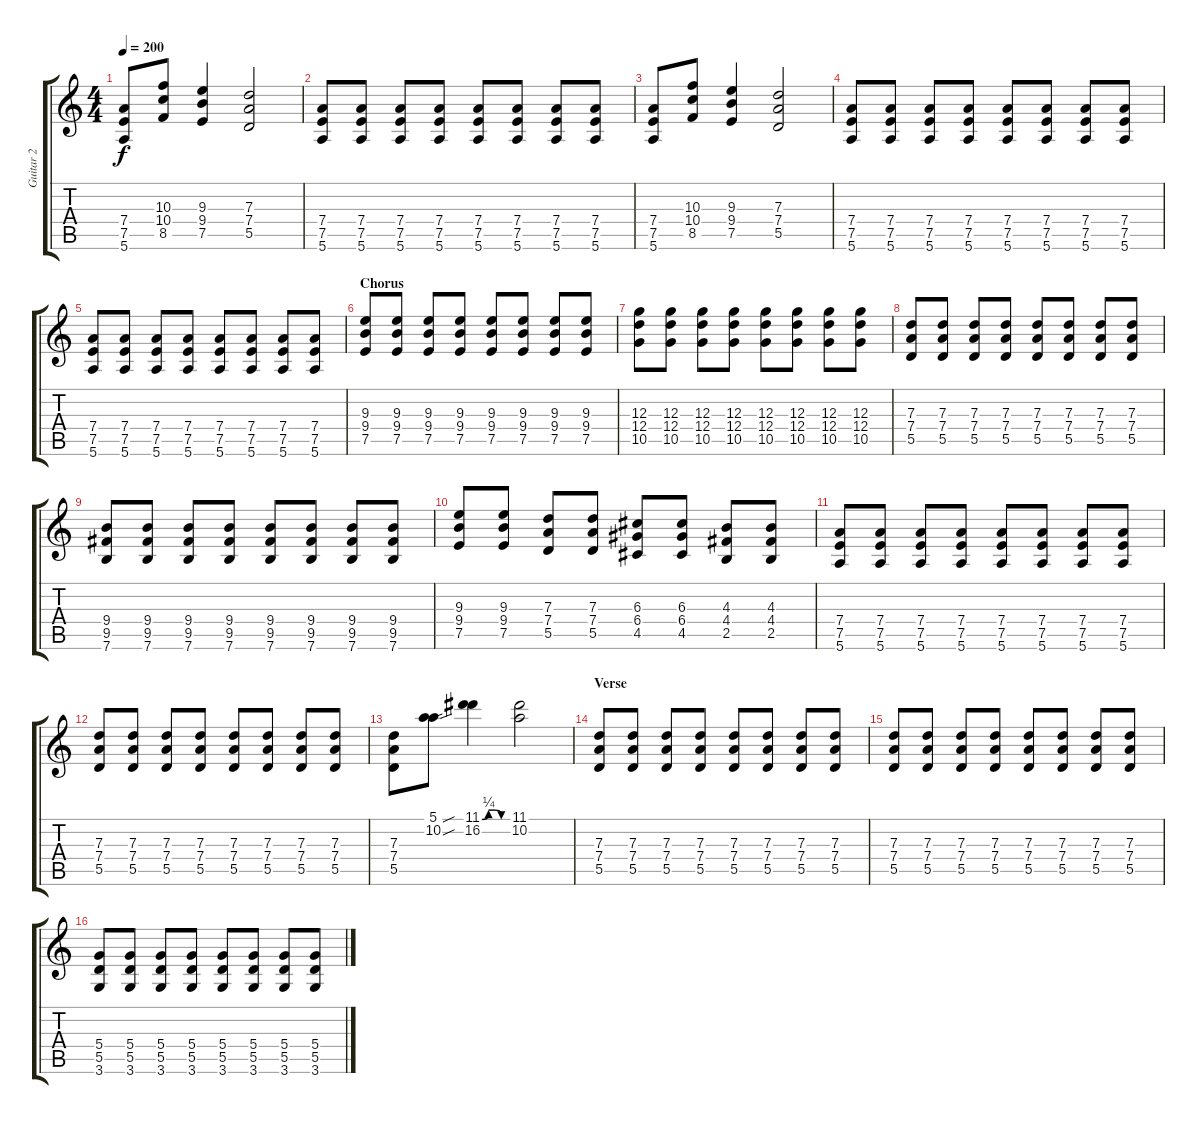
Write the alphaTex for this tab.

\track ("Guitar 2" "Guitar 2") {instrument overdrivenguitar}
\staff {score tabs}
\tuning (E4 B3 G3 D3 A2 E2) {hide}
\ts (4 4)
\tempo 200
\clef g2
\ks c
(7.4 7.5 5.6).8{dy f} (10.3 10.4 8.5).8 (9.3 9.4 7.5).4 (7.3 7.4 5.5).2 |
(7.4 7.5 5.6).8 (7.4 7.5 5.6).8 (7.4 7.5 5.6).8 (7.4 7.5 5.6).8 (7.4 7.5 5.6).8 (7.4 7.5 5.6).8 (7.4 7.5 5.6).8 (7.4 7.5 5.6).8 |
(7.4 7.5 5.6).8 (10.3 10.4 8.5).8 (9.3 9.4 7.5).4 (7.3 7.4 5.5).2 |
(7.4 7.5 5.6).8 (7.4 7.5 5.6).8 (7.4 7.5 5.6).8 (7.4 7.5 5.6).8 (7.4 7.5 5.6).8 (7.4 7.5 5.6).8 (7.4 7.5 5.6).8 (7.4 7.5 5.6).8 |
(7.4 7.5 5.6).8 (7.4 7.5 5.6).8 (7.4 7.5 5.6).8 (7.4 7.5 5.6).8 (7.4 7.5 5.6).8 (7.4 7.5 5.6).8 (7.4 7.5 5.6).8 (7.4 7.5 5.6).8 |
\section ("" "Chorus")
(9.3 9.4 7.5).8 (9.3 9.4 7.5).8 (9.3 9.4 7.5).8 (9.3 9.4 7.5).8 (9.3 9.4 7.5).8 (9.3 9.4 7.5).8 (9.3 9.4 7.5).8 (9.3 9.4 7.5).8 |
(12.3 12.4 10.5).8 (12.3 12.4 10.5).8 (12.3 12.4 10.5).8 (12.3 12.4 10.5).8 (12.3 12.4 10.5).8 (12.3 12.4 10.5).8 (12.3 12.4 10.5).8 (12.3 12.4 10.5).8 |
(7.3 7.4 5.5).8 (7.3 7.4 5.5).8 (7.3 7.4 5.5).8 (7.3 7.4 5.5).8 (7.3 7.4 5.5).8 (7.3 7.4 5.5).8 (7.3 7.4 5.5).8 (7.3 7.4 5.5).8 |
(9.4 9.5 7.6).8 (9.4 9.5 7.6).8 (9.4 9.5 7.6).8 (9.4 9.5 7.6).8 (9.4 9.5 7.6).8 (9.4 9.5 7.6).8 (9.4 9.5 7.6).8 (9.4 9.5 7.6).8 |
(9.3 9.4 7.5).8 (9.3 9.4 7.5).8 (7.3 7.4 5.5).8 (7.3 7.4 5.5).8 (6.3 6.4 4.5).8 (6.3 6.4 4.5).8 (4.3 4.4 2.5).8 (4.3 4.4 2.5).8 |
(7.4 7.5 5.6).8 (7.4 7.5 5.6).8 (7.4 7.5 5.6).8 (7.4 7.5 5.6).8 (7.4 7.5 5.6).8 (7.4 7.5 5.6).8 (7.4 7.5 5.6).8 (7.4 7.5 5.6).8 |
(7.3 7.4 5.5).8 (7.3 7.4 5.5).8 (7.3 7.4 5.5).8 (7.3 7.4 5.5).8 (7.3 7.4 5.5).8 (7.3 7.4 5.5).8 (7.3 7.4 5.5).8 (7.3 7.4 5.5).8 |
(7.3 7.4 5.5).8 (5.1{sou} 10.2{sou}).8 (11.1{be (custom 0 0 15 1 30 1 45 0 60 0)} 16.2).4 (11.1 10.2).2 |
\section ("" "Verse")
(7.3 7.4 5.5).8 (7.3 7.4 5.5).8 (7.3 7.4 5.5).8 (7.3 7.4 5.5).8 (7.3 7.4 5.5).8 (7.3 7.4 5.5).8 (7.3 7.4 5.5).8 (7.3 7.4 5.5).8 |
(7.3 7.4 5.5).8 (7.3 7.4 5.5).8 (7.3 7.4 5.5).8 (7.3 7.4 5.5).8 (7.3 7.4 5.5).8 (7.3 7.4 5.5).8 (7.3 7.4 5.5).8 (7.3 7.4 5.5).8 |
(5.4 5.5 3.6).8 (5.4 5.5 3.6).8 (5.4 5.5 3.6).8 (5.4 5.5 3.6).8 (5.4 5.5 3.6).8 (5.4 5.5 3.6).8 (5.4 5.5 3.6).8 (5.4 5.5 3.6).8
